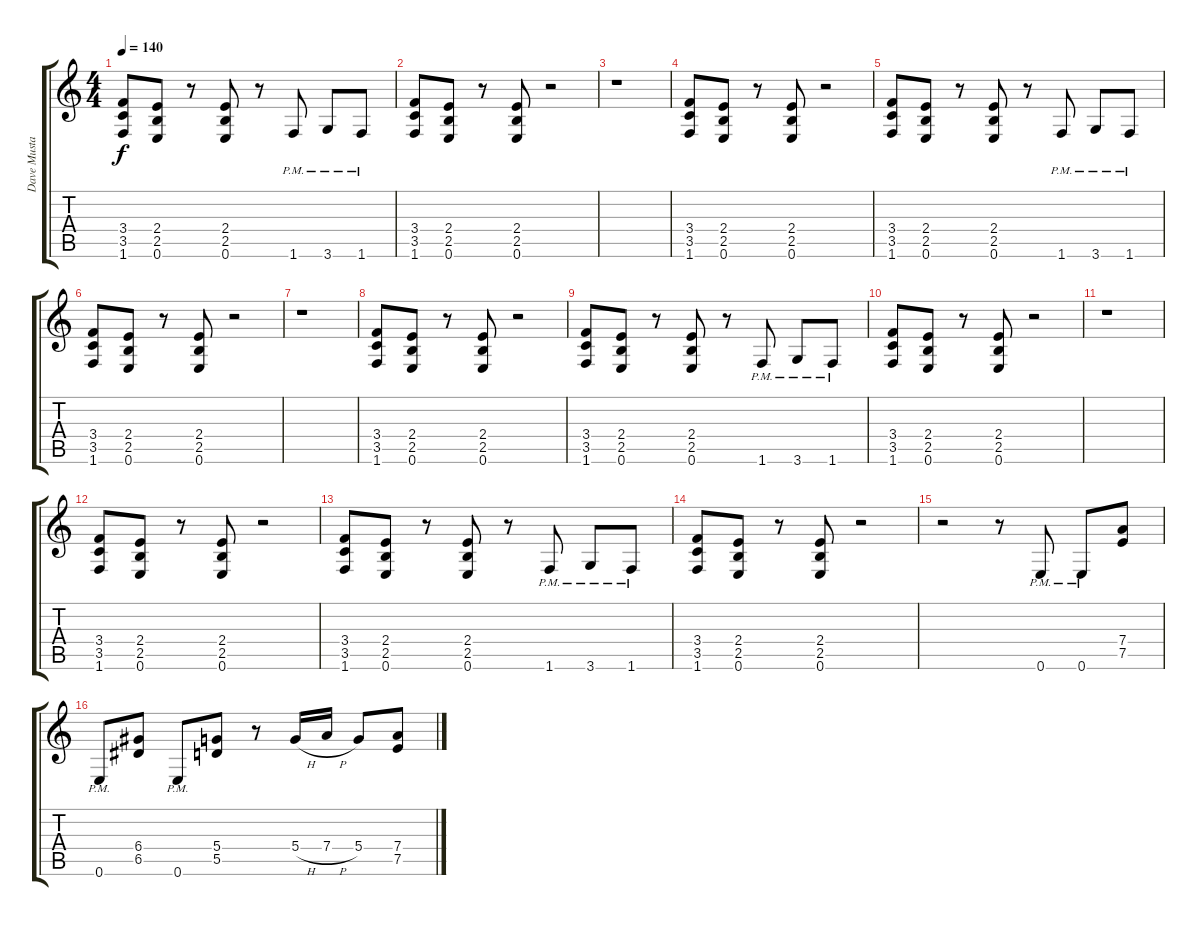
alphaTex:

\track ("Dave Mustane (Overdriven Guitar)" "Dave Musta") {instrument distortionguitar}
\staff {score tabs}
\tuning (E4 B3 G3 D3 A2 E2) {hide}
\ts (4 4)
\tempo 140
\clef g2
\ks c
(3.4 3.5 1.6).8{dy f} (2.4 2.5 0.6).8 r.8 (2.4 2.5 0.6).8 r.8 1.6{pm}.8 3.6{pm}.8 1.6{pm}.8 |
(3.4 3.5 1.6).8 (2.4 2.5 0.6).8 r.8 (2.4 2.5 0.6).8 r.2 |
r.1 |
(3.4 3.5 1.6).8 (2.4 2.5 0.6).8 r.8 (2.4 2.5 0.6).8 r.2 |
(3.4 3.5 1.6).8 (2.4 2.5 0.6).8 r.8 (2.4 2.5 0.6).8 r.8 1.6{pm}.8 3.6{pm}.8 1.6{pm}.8 |
(3.4 3.5 1.6).8 (2.4 2.5 0.6).8 r.8 (2.4 2.5 0.6).8 r.2 |
r.1 |
(3.4 3.5 1.6).8 (2.4 2.5 0.6).8 r.8 (2.4 2.5 0.6).8 r.2 |
(3.4 3.5 1.6).8 (2.4 2.5 0.6).8 r.8 (2.4 2.5 0.6).8 r.8 1.6{pm}.8 3.6{pm}.8 1.6{pm}.8 |
(3.4 3.5 1.6).8 (2.4 2.5 0.6).8 r.8 (2.4 2.5 0.6).8 r.2 |
r.1 |
(3.4 3.5 1.6).8 (2.4 2.5 0.6).8 r.8 (2.4 2.5 0.6).8 r.2 |
(3.4 3.5 1.6).8 (2.4 2.5 0.6).8 r.8 (2.4 2.5 0.6).8 r.8 1.6{pm}.8 3.6{pm}.8 1.6{pm}.8 |
(3.4 3.5 1.6).8 (2.4 2.5 0.6).8 r.8 (2.4 2.5 0.6).8 r.2 |
r.2 r.8 0.6{pm}.8 0.6{pm}.8 (7.4 7.5).8 |
0.6{pm}.8 (6.4 6.5).8 0.6{pm}.8 (5.4 5.5).8 r.8 5.4{h}.16 7.4{h}.16 5.4.8 (7.4 7.5).8
